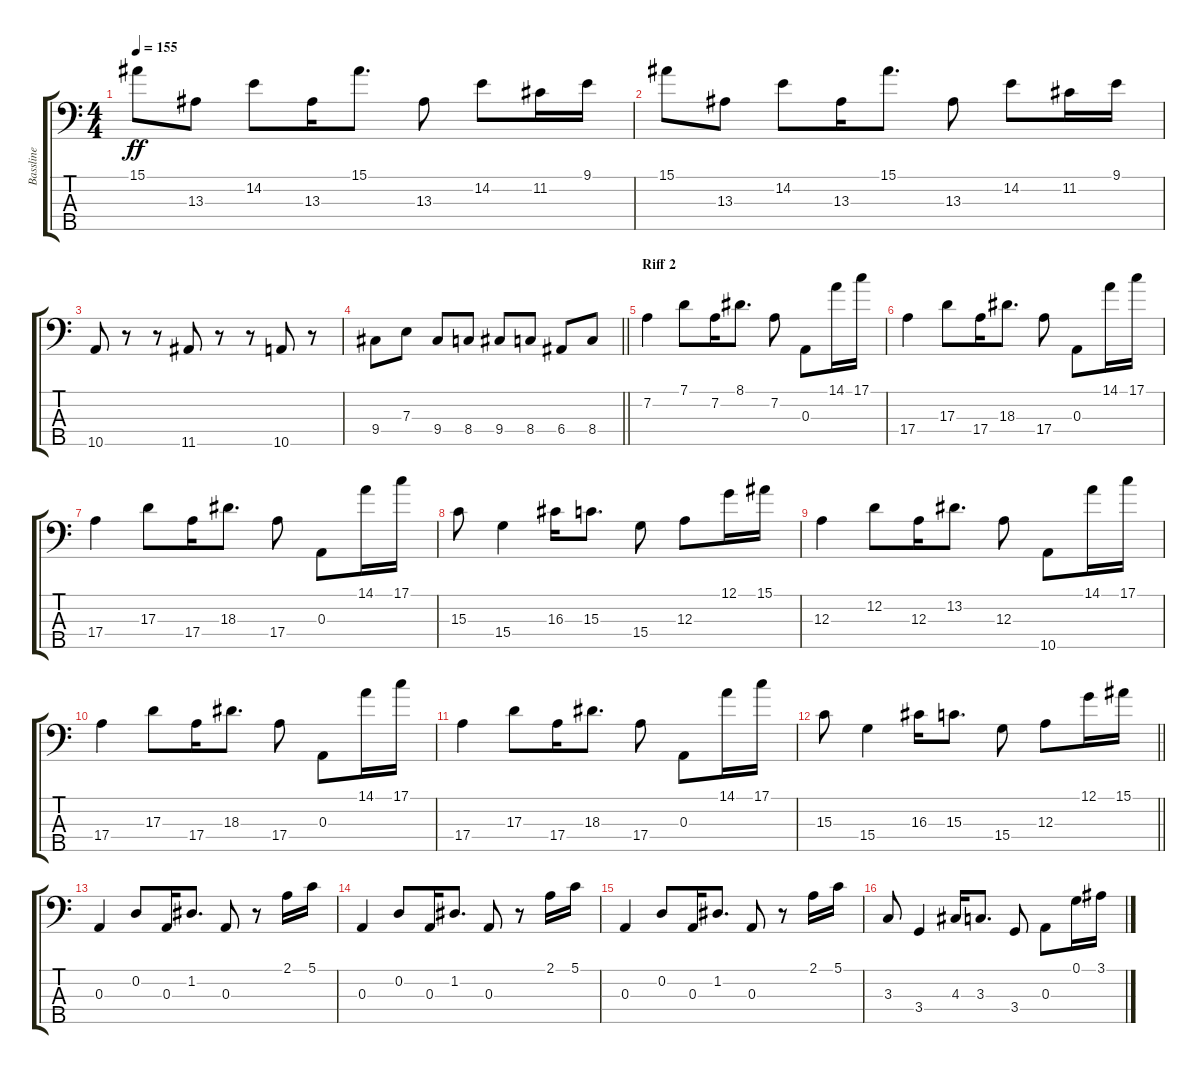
\track ("Bassline" "Bassline") {instrument electricbassfinger}
\staff {score tabs}
\tuning (G2 D2 A1 E1 B0) {hide}
\ts (4 4)
\tempo 155
\clef f4
\ks c
15.1.8{dy ff} 13.3.8 14.2.8 13.3.16 15.1.8{d} 13.3.8 14.2.8 11.2.16 9.1.16 |
15.1.8 13.3.8 14.2.8 13.3.16 15.1.8{d} 13.3.8 14.2.8 11.2.16 9.1.16 |
10.5.8 r.8 r.8 11.5.8 r.8 r.8 10.5.8 r.8 |
\barLineRight lightlight
9.4.8 7.3.8 9.4.8 8.4.8 9.4.8 8.4.8 6.4.8 8.4.8 |
\section ("" "Riff 2")
7.2.4 7.1.8 7.2.16 8.1.8{d} 7.2.8 0.3.8 14.1.16 17.1.16 |
17.4.4 17.3.8 17.4.16 18.3.8{d} 17.4.8 0.3.8 14.1.16 17.1.16 |
17.4.4 17.3.8 17.4.16 18.3.8{d} 17.4.8 0.3.8 14.1.16 17.1.16 |
15.3.8 15.4.4 16.3.16 15.3.8{d} 15.4.8 12.3.8 12.1.16 15.1.16 |
12.3.4 12.2.8 12.3.16 13.2.8{d} 12.3.8 10.5.8 14.1.16 17.1.16 |
17.4.4 17.3.8 17.4.16 18.3.8{d} 17.4.8 0.3.8 14.1.16 17.1.16 |
17.4.4 17.3.8 17.4.16 18.3.8{d} 17.4.8 0.3.8 14.1.16 17.1.16 |
\barLineRight lightlight
15.3.8 15.4.4 16.3.16 15.3.8{d} 15.4.8 12.3.8 12.1.16 15.1.16 |
0.3.4 0.2.8 0.3.16 1.2.8{d} 0.3.8 r.8 2.1.16 5.1.16 |
0.3.4 0.2.8 0.3.16 1.2.8{d} 0.3.8 r.8 2.1.16 5.1.16 |
0.3.4 0.2.8 0.3.16 1.2.8{d} 0.3.8 r.8 2.1.16 5.1.16 |
3.3.8 3.4.4 4.3.16 3.3.8{d} 3.4.8 0.3.8 0.1.16 3.1.16
